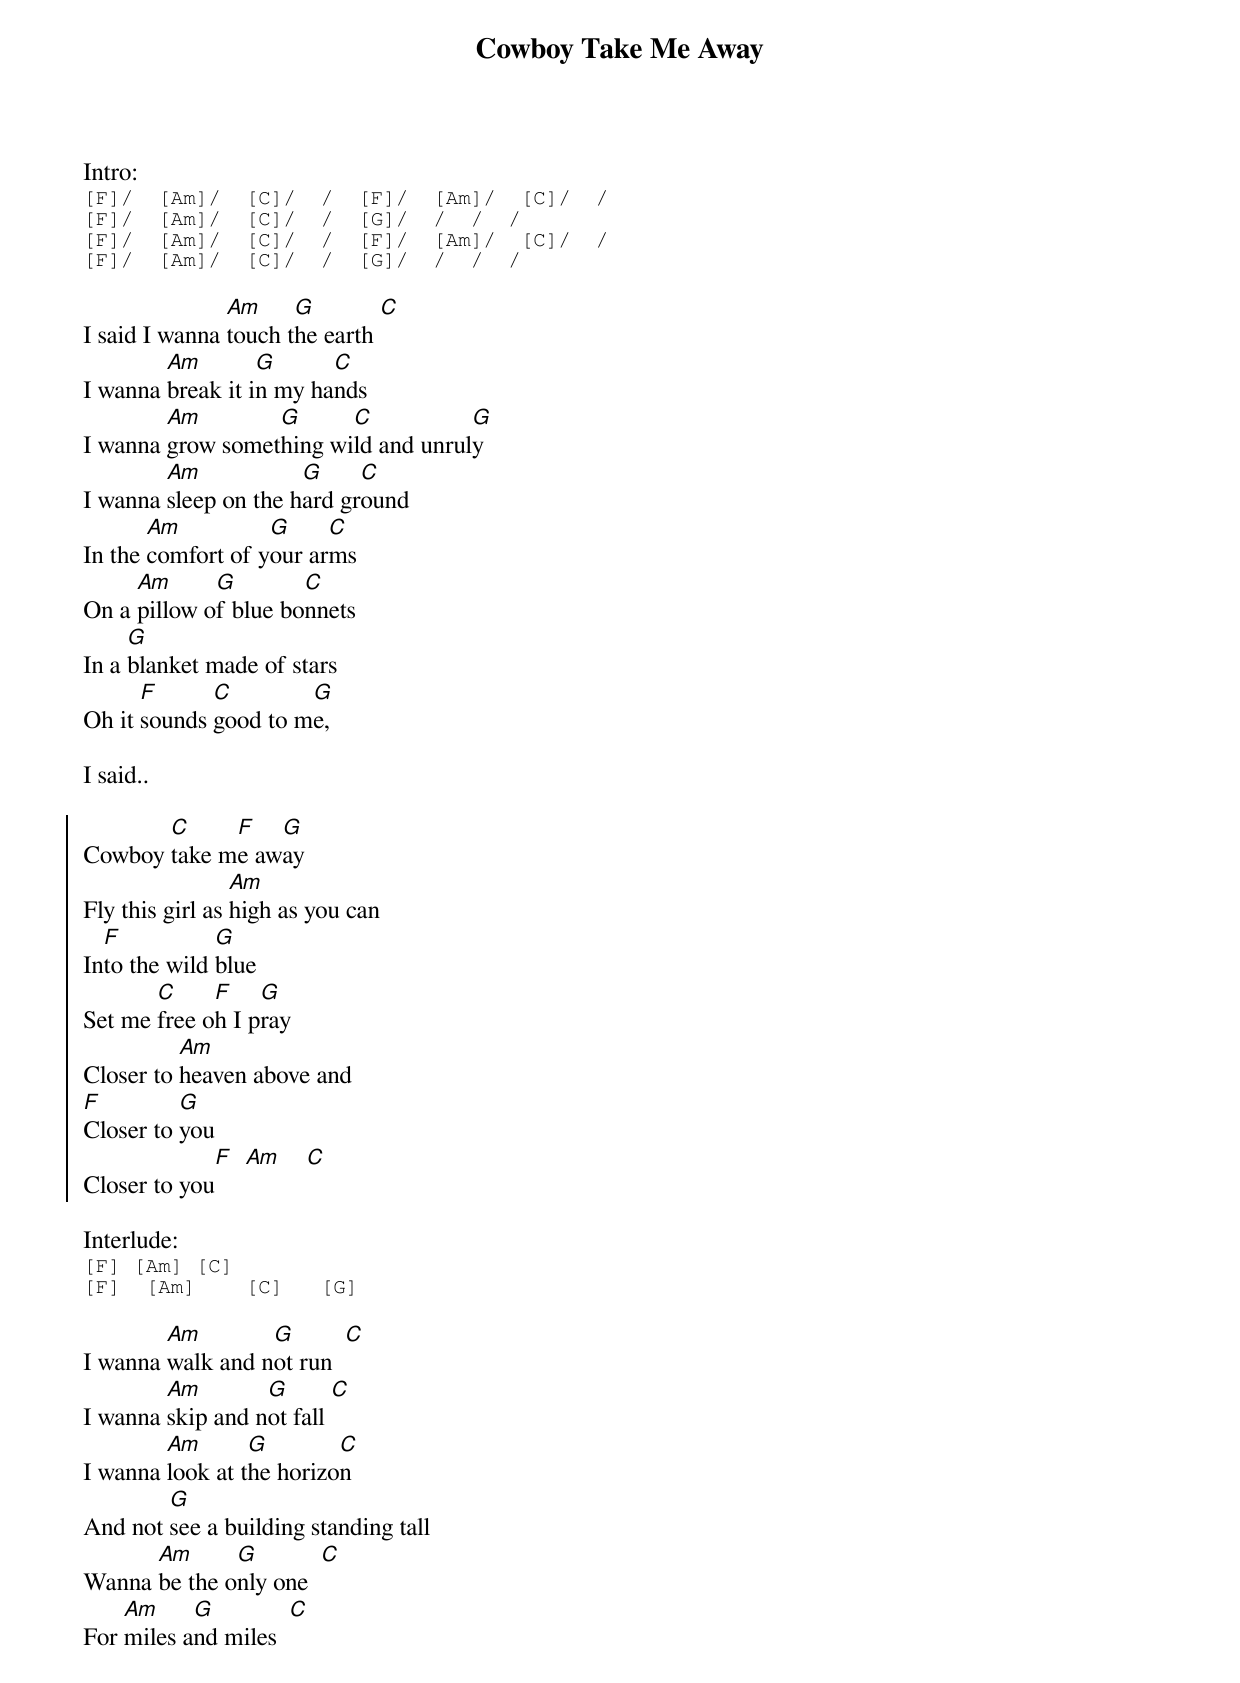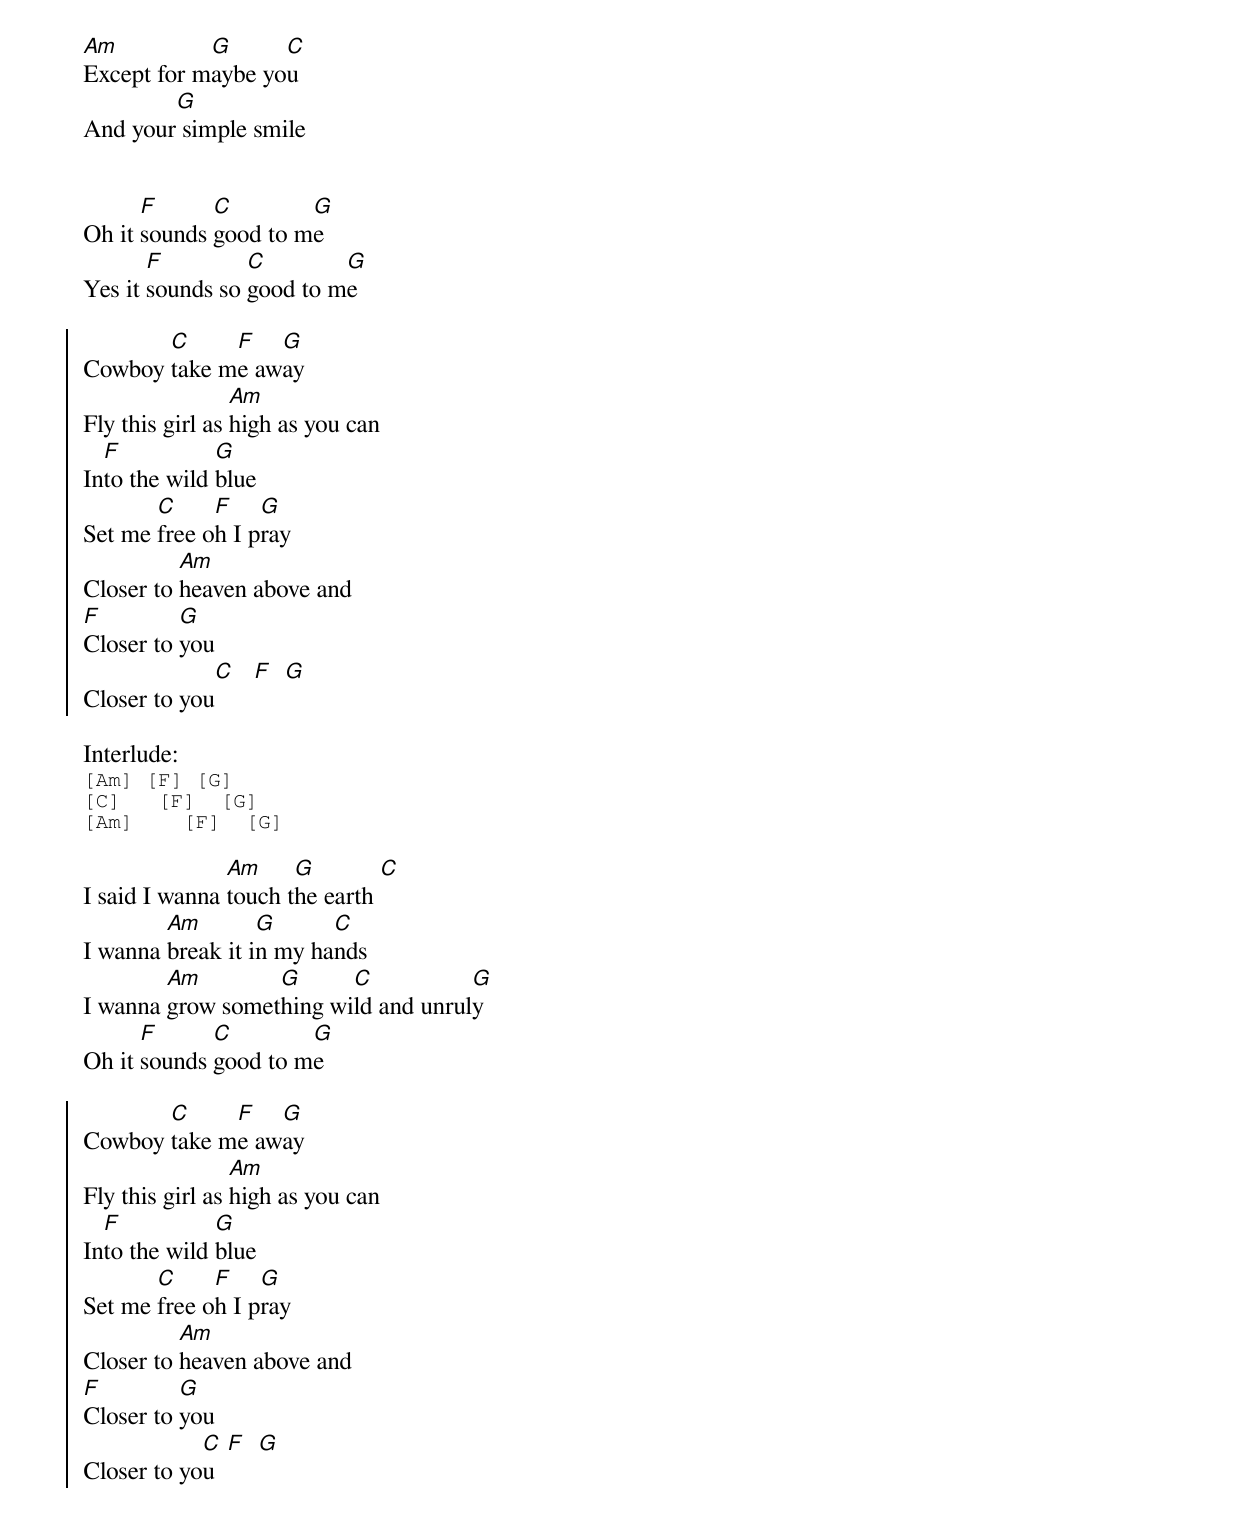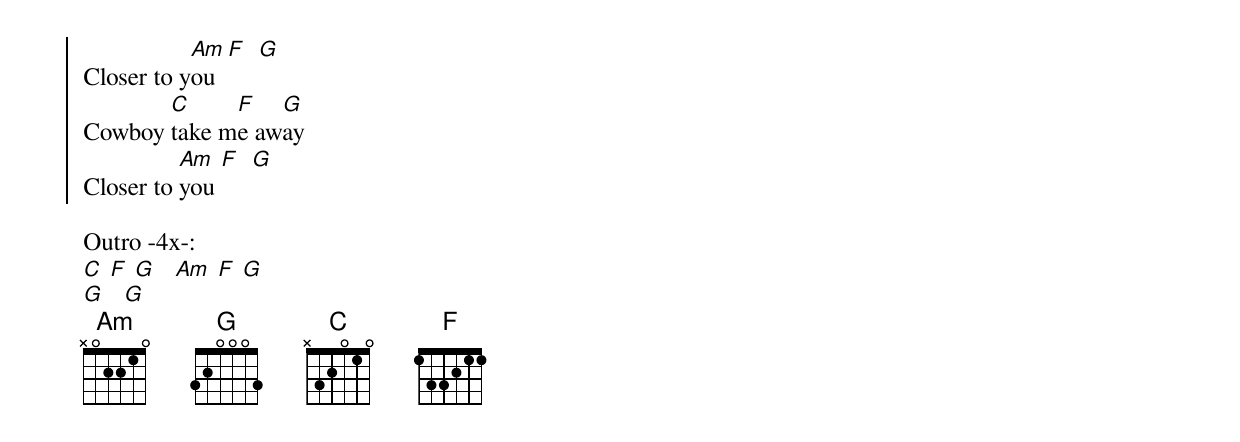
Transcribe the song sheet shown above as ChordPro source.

{title: Cowboy Take Me Away }
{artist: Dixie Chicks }
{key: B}

Intro:
{sot}
[F]/  [Am]/  [C]/  /  [F]/  [Am]/  [C]/  /
[F]/  [Am]/  [C]/  /  [G]/  /  /  /
[F]/  [Am]/  [C]/  /  [F]/  [Am]/  [C]/  /
[F]/  [Am]/  [C]/  /  [G]/  /  /  /
{eot}

I said I wanna [Am]touch t[G]he earth [C]
I wanna [Am]break it i[G]n my ha[C]nds
I wanna [Am]grow somet[G]hing wi[C]ld and unrul[G]y
I wanna [Am]sleep on the h[G]ard gr[C]ound
In the [Am]comfort of y[G]our ar[C]ms
On a [Am]pillow o[G]f blue bo[C]nnets
In a [G]blanket made of stars
Oh it [F]sounds [C]good to m[G]e,

I said..

{soc}
Cowboy [C]take m[F]e aw[G]ay
Fly this girl as [Am]high as you can
In[F]to the wild [G]blue
Set me [C]free o[F]h I p[G]ray
Closer to [Am]heaven above and
[F]Closer to [G]you
Closer to you[F]  [Am]    [C]
{eoc}

Interlude:
{sot}
[F] [Am] [C]
[F]  [Am]    [C]   [G]
{eot}

I wanna [Am]walk and n[G]ot run  [C]
I wanna [Am]skip and n[G]ot fall [C]
I wanna [Am]look at t[G]he horizo[C]n
And not [G]see a building standing tall
Wanna [Am]be the o[G]nly one  [C]
For [Am]miles a[G]nd miles  [C]
[Am]Except for m[G]aybe yo[C]u
And your[G] simple smile


Oh it [F]sounds [C]good to m[G]e
Yes it [F]sounds so [C]good to m[G]e

{soc}
Cowboy [C]take m[F]e aw[G]ay
Fly this girl as [Am]high as you can
In[F]to the wild [G]blue
Set me [C]free o[F]h I p[G]ray
Closer to [Am]heaven above and
[F]Closer to [G]you
Closer to you[C]   [F]  [G]
{eoc}

Interlude:
{sot}
[Am] [F] [G]
[C]   [F]  [G]
[Am]    [F]  [G]
{eot}

I said I wanna [Am]touch t[G]he earth [C]
I wanna [Am]break it i[G]n my ha[C]nds
I wanna [Am]grow somet[G]hing wi[C]ld and unrul[G]y
Oh it [F]sounds [C]good to m[G]e

{soc}
Cowboy [C]take m[F]e aw[G]ay
Fly this girl as [Am]high as you can
In[F]to the wild [G]blue
Set me [C]free o[F]h I p[G]ray
Closer to [Am]heaven above and
[F]Closer to [G]you
Closer to yo[C]u  [F]  [G]
Closer to y[Am]ou  [F]  [G]
Cowboy [C]take m[F]e aw[G]ay
Closer to [Am]you [F]  [G]
{eoc}

Outro -4x-:
[C] [F] [G]   [Am] [F] [G]
[G]   [G]
